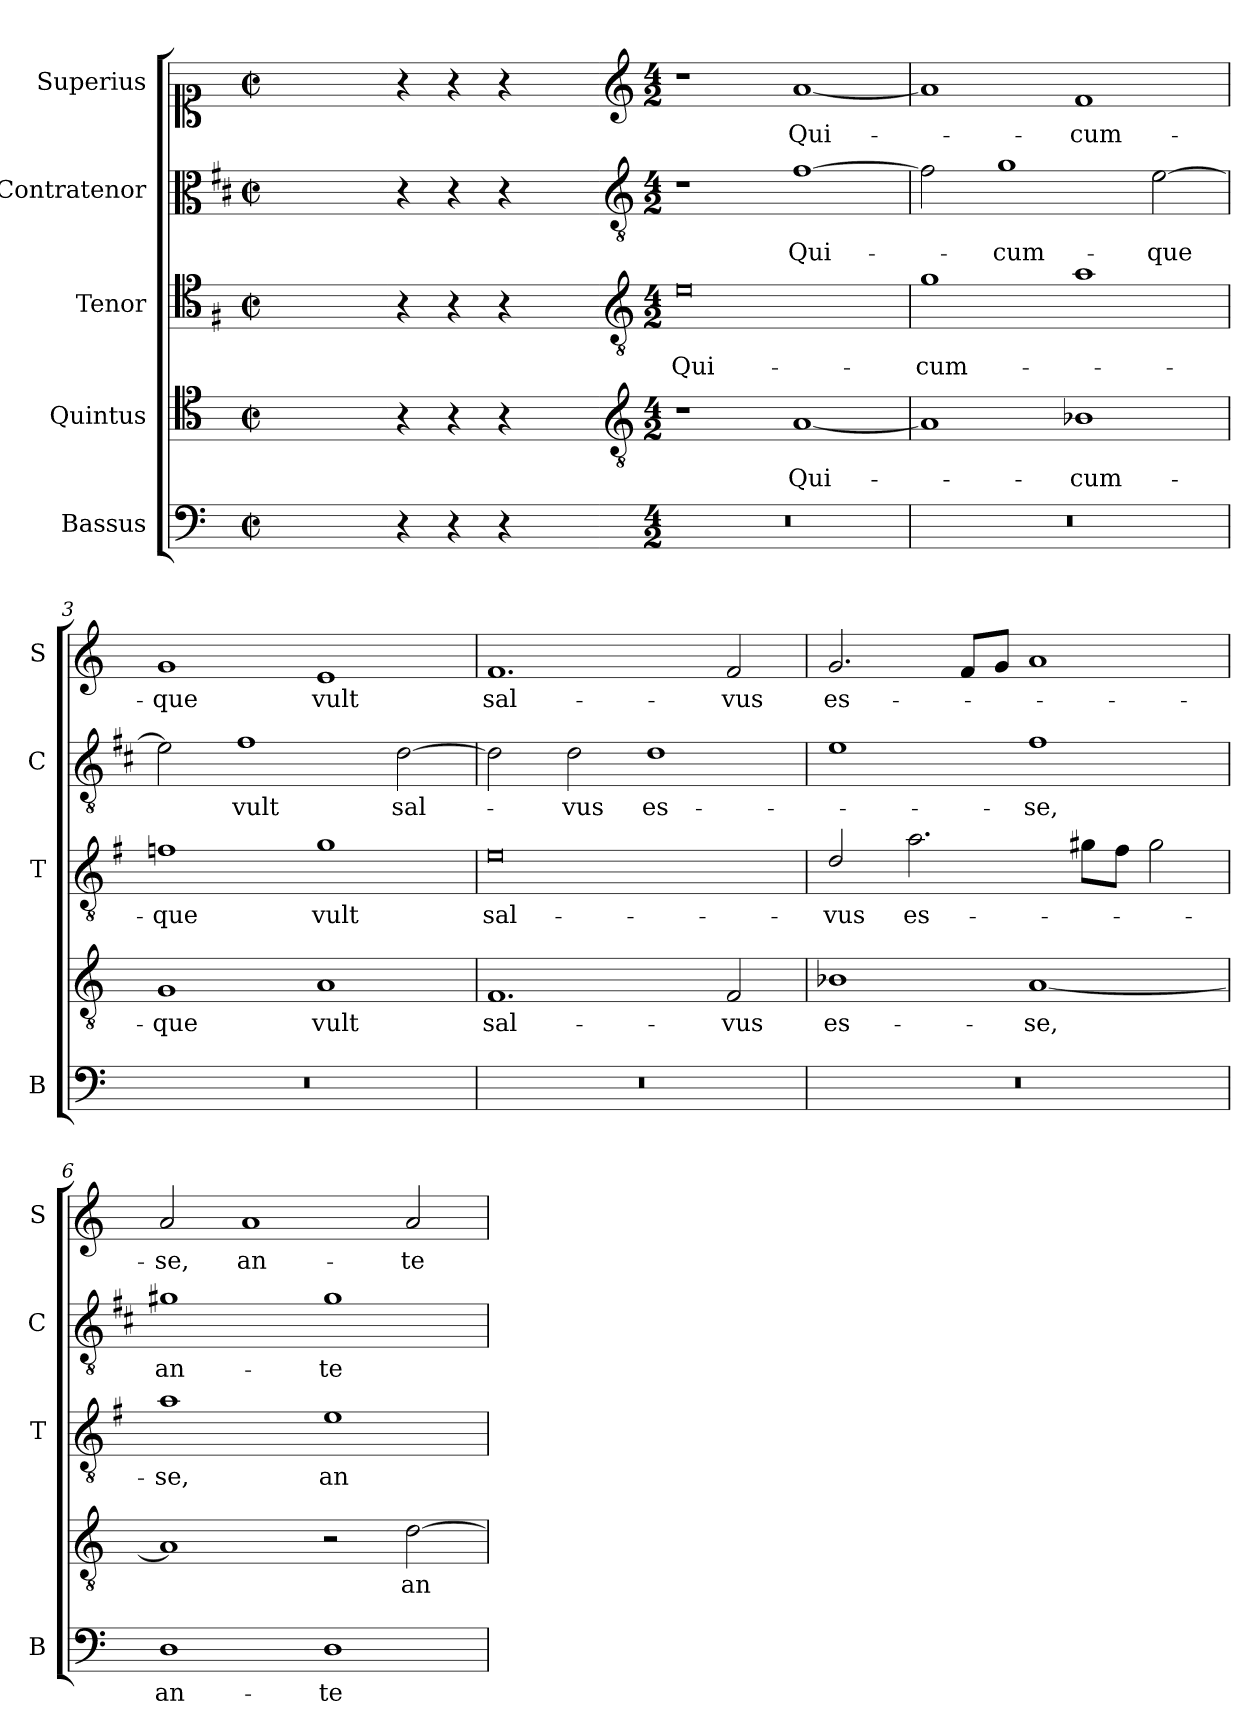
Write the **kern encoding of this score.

**kern	**text	**kern	**text	**kern	**text	**kern	**text	**kern	**text
*part5	*part5	*part4	*part4	*part3	*part3	*part2	*part2	*part1	*part1
*staff5	*staff5	*staff4	*staff4	*staff3	*staff3	*staff2	*staff2	*staff1	*staff1
*I"Bassus	*	*I"Quintus	*	*I"Tenor	*	*I"Contratenor	*	*I"Superius	*
*I'B	*	*	*	*I'T	*	*I'C	*	*I'S	*
*clefF4	*	*clefC4	*	*clefC4	*	*clefC3	*	*clefC1	*
*	*	*	*	*ITrd4c7	*	*ITrd1c2	*	*	*
*k[]	*	*k[]	*	*k[]	*	*k[]	*	*k[]	*
*C:	*	*C:	*	*C:	*	*C:	*	*C:	*
*M2/2	*	*M2/2	*	*M2/2	*	*M2/2	*	*M2/2	*
*met(c|)	*	*met(c|)	*	*met(c|)	*	*met(c|)	*	*met(c|)	*
=	=	=	=	=	=	=	=	=	=
1ryy	.	1ryy	.	1ryy	.	1ryy	.	1ryy	.
=1X-	=1X-	=1X-	=1X-	=1X-	=1X-	=1X-	=1X-	=1X-	=1X-
4r	.	4r	.	4r	.	4r	.	4r	.
4r	.	4r	.	4r	.	4r	.	4r	.
4r	.	4r	.	4r	.	4r	.	4r	.
4ryy	.	4ryy	.	4ryy	.	4ryy	.	4ryy	.
=1-	=1-	=1-	=1-	=1-	=1-	=1-	=1-	=1-	=1-
*	*	*clefGv2	*	*clefGv2	*	*clefGv2	*	*clefG2	*
*M4/2	*	*M4/2	*	*M4/2	*	*M4/2	*	*M4/2	*
!	!	!	!	!	!LO:LY:b	!	!	!	!
0r	.	1r	.	0A	Qui-	1r	.	1r	.
!	!	!	!LO:LY:b	!	!	!	!LO:LY:b	!	!LO:LY:b
.	.	[1A	Qui-	.	.	[1e	Qui-	[1a	Qui-
=2	=2	=2	=2	=2	=2	=2	=2	=2	=2
!	!	!	!	!	!LO:LY:b	!	!	!	!
0r	.	1A]	.	1c	-cum-	2e\]	.	1a]	.
!	!	!	!	!	!	!	!LO:LY:b	!	!
.	.	.	.	.	.	1f	-cum-	.	.
!	!	!	!LO:LY:b	!	!	!	!	!	!LO:LY:b
.	.	1B-X	-cum-	1d	.	.	.	1f	-cum-
!	!	!	!	!	!	!	!LO:LY:b	!	!
.	.	.	.	.	.	[2d\	-que	.	.
=3	=3	=3	=3	=3	=3	=3	=3	=3	=3
!	!	!	!LO:LY:b	!	!LO:LY:b	!	!	!	!LO:LY:b
0r	.	1G	-que	1B-X	-que	2d\]	.	1g	-que
!	!	!	!	!	!	!	!LO:LY:b	!	!
.	.	.	.	.	.	1e	vult	.	.
!	!	!	!LO:LY:b	!	!LO:LY:b	!	!	!	!LO:LY:b
.	.	1A	vult	1c	vult	.	.	1e	vult
!	!	!	!	!	!	!	!LO:LY:b	!	!
.	.	.	.	.	.	[2c\	sal-	.	.
=4	=4	=4	=4	=4	=4	=4	=4	=4	=4
!	!	!	!LO:LY:b	!	!LO:LY:b	!	!	!	!LO:LY:b
0r	.	1.F	sal-	0A	sal-	2c\]	.	1.f	sal-
!	!	!	!	!	!	!	!LO:LY:b	!	!
.	.	.	.	.	.	2c\	-vus	.	.
!	!	!	!	!	!	!	!LO:LY:b	!	!
.	.	.	.	.	.	1c	es-	.	.
!	!	!	!LO:LY:b	!	!	!	!	!	!LO:LY:b
.	.	2F/	-vus	.	.	.	.	2f/	-vus
=5	=5	=5	=5	=5	=5	=5	=5	=5	=5
!	!	!	!LO:LY:b	!	!LO:LY:b	!	!	!	!LO:LY:b
0r	.	1B-X	es-	2G/	-vus	1d	.	2.g/	es-
!	!	!	!	!	!LO:LY:b	!	!	!	!
.	.	.	.	2.d\	es-	.	.	.	.
.	.	.	.	.	.	.	.	8f/L	.
.	.	.	.	.	.	.	.	8g/J	.
!	!	!	!LO:LY:b	!	!	!	!LO:LY:b	!	!
.	.	[1A	-se,	.	.	1e	-se,	1a	.
.	.	.	.	8c#X\L	.	.	.	.	.
.	.	.	.	8B\J	.	.	.	.	.
.	.	.	.	2c#\	.	.	.	.	.
!!LO:LB:g=z
=6	=6	=6	=6	=6	=6	=6	=6	=6	=6
!	!LO:LY:b	!	!	!	!LO:LY:b	!	!LO:LY:b	!	!LO:LY:b
1D	an-	1A]	.	1d	-se,	1f#X	an-	2a/	-se,
!	!	!	!	!	!	!	!	!	!LO:LY:b
.	.	.	.	.	.	.	.	1a	an-
!	!LO:LY:b	!	!	!	!LO:LY:b	!	!LO:LY:b	!	!
1D	-te	2r	.	1A	an-	1f#	-te	.	.
!	!	!	!LO:LY:b	!	!	!	!	!	!LO:LY:b
.	.	[2d\	an-	.	.	.	.	2a/	-te
=	=	=	=	=	=	=	=	=	=
*-	*-	*-	*-	*-	*-	*-	*-	*-	*-
